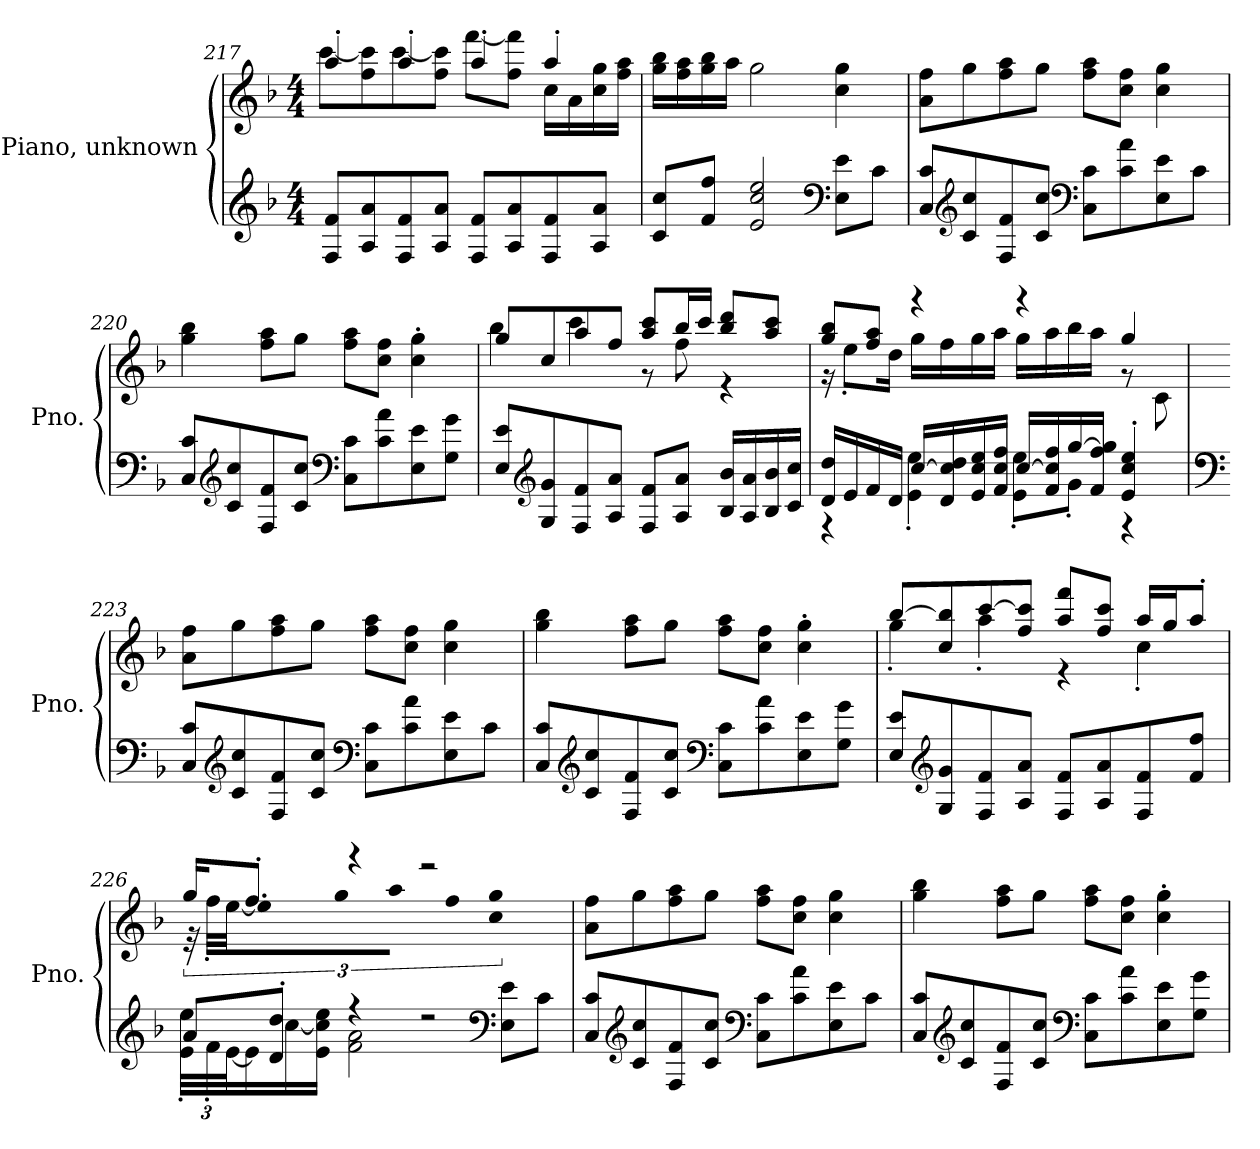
**kern	**kern
*part1	*part1
*staff2	*staff1
*I"Piano, unknown	*
*I'Pno.	*
*clefG2	*clefG2
*k[b-]	*k[b-]
*M4/4	*M4/4
=217	=217
*	*^
8F/ 8f/L	4aa'/	[8ccc\L
8A/ 8a/	.	8ff\ 8ccc\]
8F/ 8f/	4aa'/	[8ccc\
8A/ 8a/J	.	8ff\ 8ccc\]J
8F/ 8f/L	4aa'/	[8fff\L
8A/ 8a/	.	8ff\ 8fff\]J
8F/ 8f/	4aa'/	16cc\LL
.	.	16a\
8A/ 8a/J	.	16cc\ 16gg\
.	.	16ff\ 16aa\JJ
*	*v	*v
!!LO:LB:g=z
=218	=218
8c/ 8cc/L	16gg\ 16bb-\LL
.	16ff\ 16aa\
8f/ 8ff/J	16gg\ 16bb-\
.	16aa\JJ
2e/ 2cc/ 2ee/	2gg\
*clefF4	*
8E\ 8e\L	4cc\ 4gg\
8c\J	.
=219	=219
8C/ 8c/L	8a\ 8ff\L
*clefG2	*
8c/ 8cc/	8gg\
8F/ 8f/	8ff\ 8aa\
8c/ 8cc/J	8gg\J
*clefF4	*
8C\ 8c\L	8ff\ 8aa\L
8c\ 8a\	8cc\ 8ff\J
8E\ 8e\	4cc\ 4gg\
8c\J	.
=220	=220
8C/ 8c/L	4gg\ 4bb-\
*clefG2	*
8c/ 8cc/	.
8F/ 8f/	8ff\ 8aa\L
8c/ 8cc/J	8gg\J
*clefF4	*
8C\ 8c\L	8ff\ 8aa\L
8c\ 8a\	8cc\ 8ff\J
8E\ 8e\	4cc\' 4gg\'
8G\ 8g\J	.
!!LO:PB:g=z
=221	=221
*	*^
8E/ 8e/L	8gg/L	4bb-\
*clefG2	*	*
8G/ 8g/	8cc/	.
8F/ 8f/	8aa/	4ccc\
8A/ 8a/J	8ff/J	.
8F/ 8f/L	8aa/ 8ccc/L	8r
8A/ 8a/J	16bb-/L	8ff\
.	16ccc/JJ	.
16B-/ 16b-/LL	8bb-/ 8ddd/L	4r
16A/ 16a/	.	.
16B-/ 16b-/	8aa/ 8ccc/J	.
16c/ 16cc/JJ	.	.
=222	=222	=222
*^	*	*
16d/ 16dd/LL	4r	8gg/ 8bb-/L	16r
16e/	.	.	8ee'\L
16f/	.	8ff/ 8aa/J	.
16d/JJ	.	.	16dd\Jk
[16cc/LL	4e\' 4ee\'	4r	16gg\LL
16d/ 16cc/] 16dd/	.	.	16ff\
16e/ 16cc/ 16ee/	.	.	16gg\
16f/ 16cc/ 16ff/JJ	.	.	16aa\JJ
[16cc/LL	8e\' 8ee\'L	4r	16gg\LL
16f/ 16cc/] 16ff/	.	.	16aa\
[16gg/	8g'\J	.	16bb-\
16f/ 16ff/ 16gg/]JJ	.	.	16aa\JJ
4e/' 4cc/' 4ee/'	4r	4gg/	8r
.	.	.	8c\
*v	*v	*	*
*	*v	*v
!!LO:LB:g=z
=223	=223
*clefF4	*
8C/ 8c/L	8a\ 8ff\L
*clefG2	*
8c/ 8cc/	8gg\
8F/ 8f/	8ff\ 8aa\
8c/ 8cc/J	8gg\J
*clefF4	*
8C\ 8c\L	8ff\ 8aa\L
8c\ 8a\	8cc\ 8ff\J
8E\ 8e\	4cc\ 4gg\
8c\J	.
=224	=224
8C/ 8c/L	4gg\ 4bb-\
*clefG2	*
8c/ 8cc/	.
8F/ 8f/	8ff\ 8aa\L
8c/ 8cc/J	8gg\J
*clefF4	*
8C\ 8c\L	8ff\ 8aa\L
8c\ 8a\	8cc\ 8ff\J
8E\ 8e\	4cc\' 4gg\'
8G\ 8g\J	.
=225	=225
*	*^
8E/ 8e/L	[8bb-/L	4gg'\
*clefG2	*	*
8G/ 8g/	8cc/ 8bb-/]	.
8F/ 8f/	[8ccc/	4aa'\
8A/ 8a/J	8ff/ 8ccc/]J	.
8F/ 8f/L	8aa/ 8fff/L	4r
8A/ 8a/	8ff/ 8ccc/J	.
8F/ 8f/	16aa/LL	4cc'\
.	16gg/J	.
8f/ 8ff/J	8aa'/J	.
!!LO:LB:g=z	!!
=226	=226	=226
*^	*	*
*	*Xbrackettup	*	*
8a/L	48e\' 48ee\'LLL	16gg/KL	48r
.	48f'\	.	48ff'\LLL
.	[48e\J	.	[48ee\J
.	16e\]	8.ff'/J	16ee\]
8d/' 8dd/'J	[16cc\	.	16gg\
.	16e\ 16cc\] 16ee\JJ	.	16aa\JJ
4r	2f\ 2a\	4r	2ff\
2r	.	2r	.
*clefF4	*	*	*
.	8E\ 8e\L	.	4cc\ 4gg\
.	8c\J	.	.
*v	*v	*	*
*	*v	*v
=227	=227
8C/ 8c/L	8a\ 8ff\L
*clefG2	*
8c/ 8cc/	8gg\
8F/ 8f/	8ff\ 8aa\
8c/ 8cc/J	8gg\J
*clefF4	*
8C\ 8c\L	8ff\ 8aa\L
8c\ 8a\	8cc\ 8ff\J
8E\ 8e\	4cc\ 4gg\
8c\J	.
=228	=228
8C/ 8c/L	4gg\ 4bb-\
*clefG2	*
8c/ 8cc/	.
8F/ 8f/	8ff\ 8aa\L
8c/ 8cc/J	8gg\J
*clefF4	*
8C\ 8c\L	8ff\ 8aa\L
8c\ 8a\	8cc\ 8ff\J
8E\ 8e\	4cc\' 4gg\'
8G\ 8g\J	.
=	=
*-	*-
